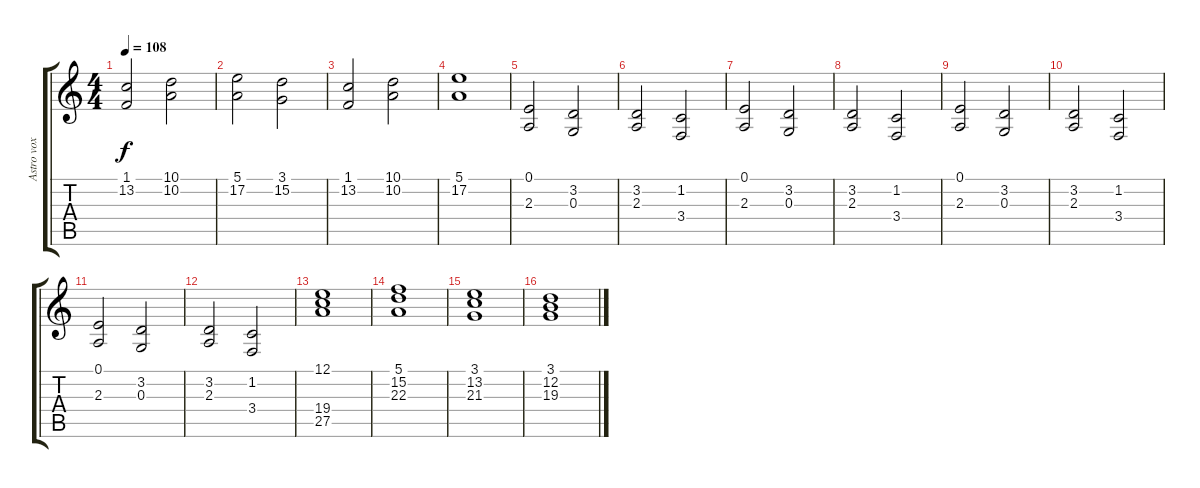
\track ("Astro vox" "Astro vox") {instrument violin}
\staff {score tabs}
\tuning (E4 B3 G3 D3 A2 E2) {hide}
\ts (4 4)
\tempo 108
\clef g2
\ks c
(1.1 13.2).2{dy f} (10.1 10.2).2 |
(5.1 17.2).2 (3.1 15.2).2 |
(1.1 13.2).2 (10.1 10.2).2 |
(5.1 17.2).1 |
(0.1 2.3).2 (3.2 0.3).2 |
(3.2 2.3).2 (1.2 3.4).2 |
(0.1 2.3).2 (3.2 0.3).2 |
(3.2 2.3).2 (1.2 3.4).2 |
(0.1 2.3).2 (3.2 0.3).2 |
(3.2 2.3).2 (1.2 3.4).2 |
(0.1 2.3).2 (3.2 0.3).2 |
(3.2 2.3).2 (1.2 3.4).2 |
(12.1 19.4 27.5).1 |
(5.1 15.2 22.3).1 |
(3.1 13.2 21.3).1 |
(3.1 12.2 19.3).1
